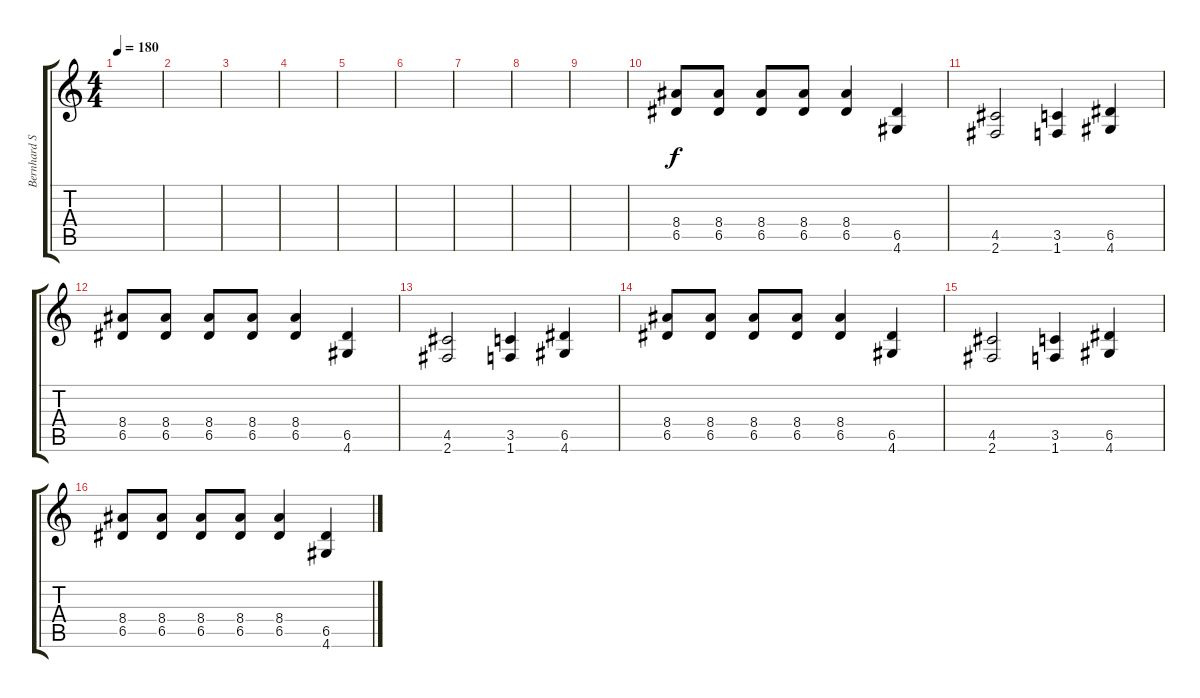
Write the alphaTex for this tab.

\track ("Bernhard Sumner" "Bernhard S") {instrument distortionguitar}
\staff {score tabs}
\tuning (E4 B3 G3 D3 A2 E2) {hide}
\ts (4 4)
\tempo 180
\clef g2
\ks c
|
|
|
|
|
|
|
|
|
(8.4 6.5).8 (8.4 6.5).8 (8.4 6.5).8 (8.4 6.5).8 (8.4 6.5).4 (6.5 4.6).4 |
(4.5 2.6).2 (3.5 1.6).4 (6.5 4.6).4 |
(8.4 6.5).8 (8.4 6.5).8 (8.4 6.5).8 (8.4 6.5).8 (8.4 6.5).4 (6.5 4.6).4 |
(4.5 2.6).2 (3.5 1.6).4 (6.5 4.6).4 |
(8.4 6.5).8 (8.4 6.5).8 (8.4 6.5).8 (8.4 6.5).8 (8.4 6.5).4 (6.5 4.6).4 |
(4.5 2.6).2 (3.5 1.6).4 (6.5 4.6).4 |
(8.4 6.5).8 (8.4 6.5).8 (8.4 6.5).8 (8.4 6.5).8 (8.4 6.5).4 (6.5 4.6).4
